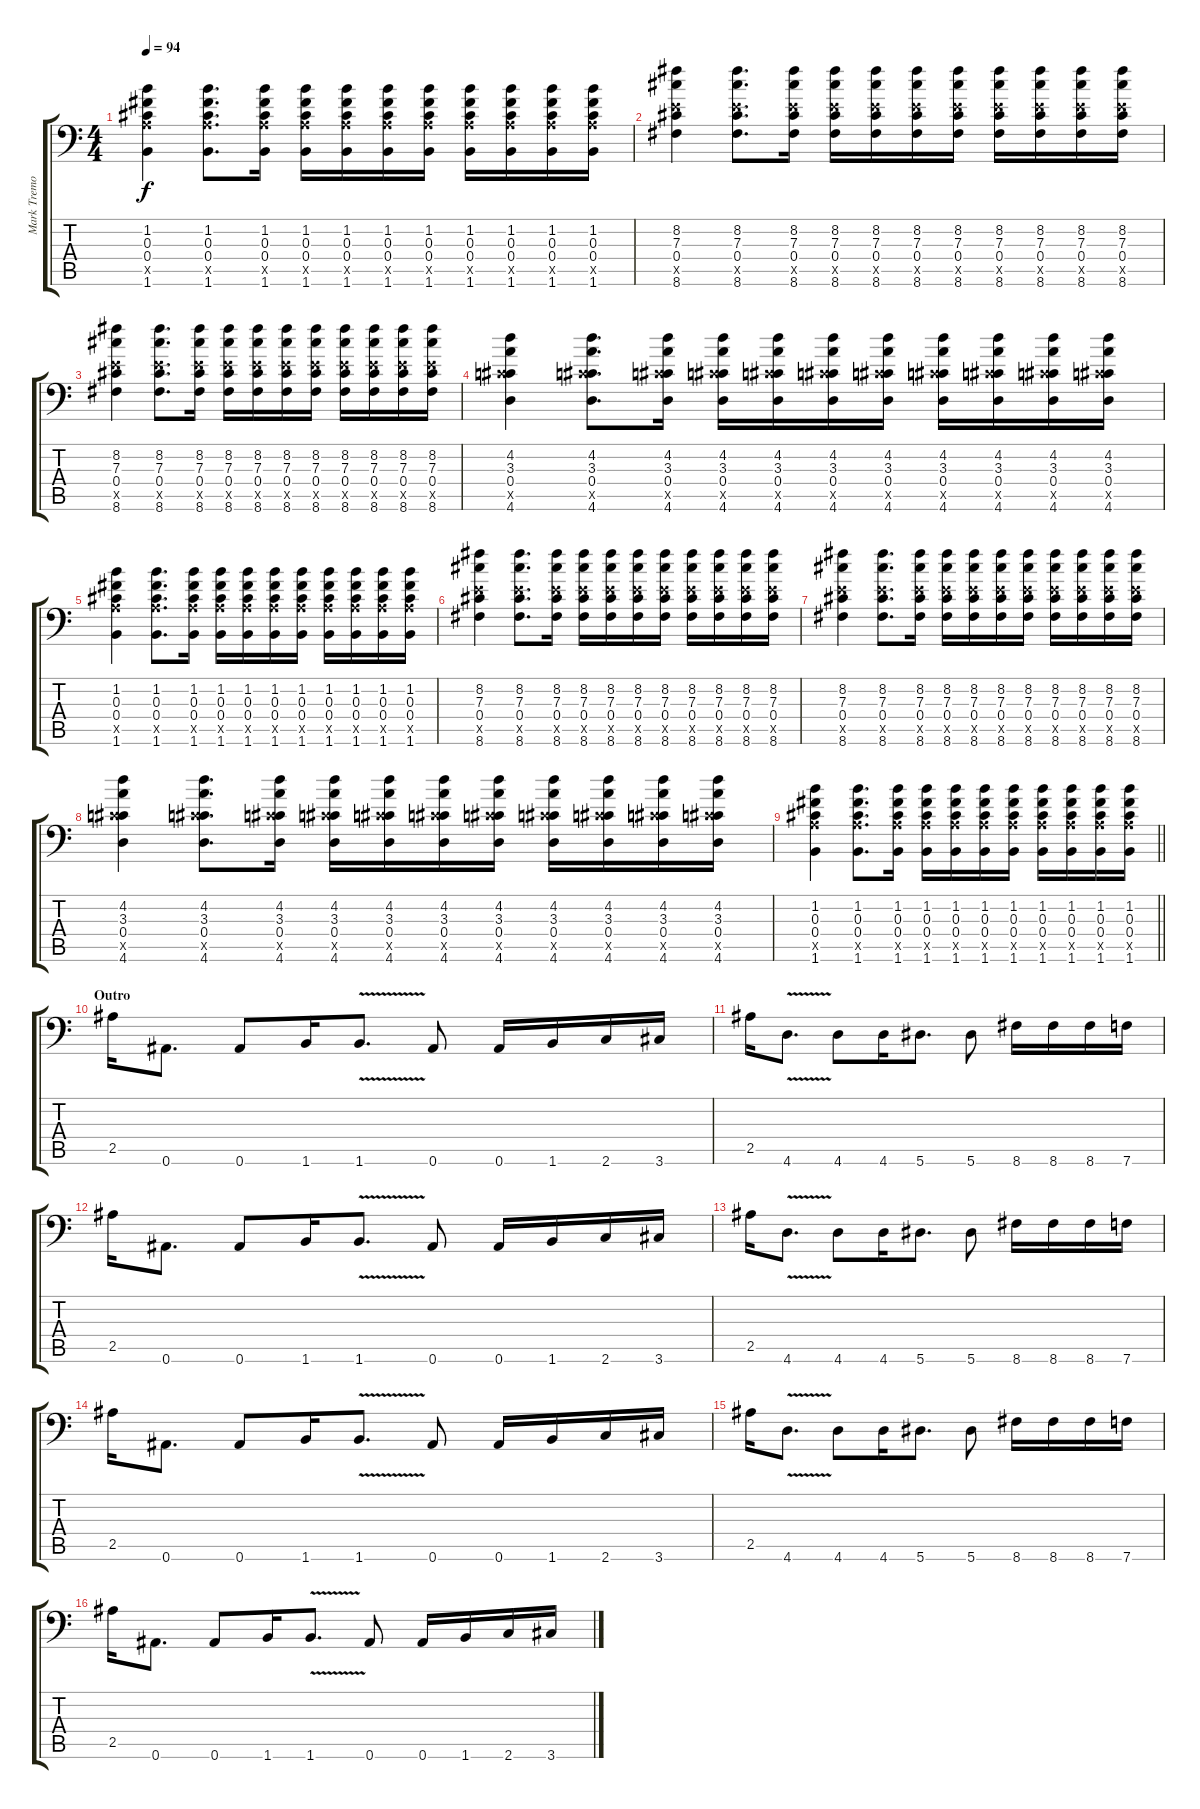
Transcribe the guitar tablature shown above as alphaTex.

\track ("Mark Tremonti" "Mark Tremo") {instrument distortionguitar}
\staff {score tabs}
\tuning (Eb4 Bb3 Gb3 Db3 Ab2 Bb1) {hide}
\ts (4 4)
\tempo 94
\clef f4
\ks c
(1.2 0.3 0.4 1.5{x} 1.6).4{dy f} (1.2 0.3 0.4 1.5{x} 1.6).8{d} (1.2 0.3 0.4 1.5{x} 1.6).16 (1.2 0.3 0.4 1.5{x} 1.6).16 (1.2 0.3 0.4 1.5{x} 1.6).16 (1.2 0.3 0.4 1.5{x} 1.6).16 (1.2 0.3 0.4 1.5{x} 1.6).16 (1.2 0.3 0.4 1.5{x} 1.6).16 (1.2 0.3 0.4 1.5{x} 1.6).16 (1.2 0.3 0.4 1.5{x} 1.6).16 (1.2 0.3 0.4 1.5{x} 1.6).16 |
(8.2 7.3 0.4 8.5{x} 8.6).4 (8.2 7.3 0.4 8.5{x} 8.6).8{d} (8.2 7.3 0.4 8.5{x} 8.6).16 (8.2 7.3 0.4 8.5{x} 8.6).16 (8.2 7.3 0.4 8.5{x} 8.6).16 (8.2 7.3 0.4 8.5{x} 8.6).16 (8.2 7.3 0.4 8.5{x} 8.6).16 (8.2 7.3 0.4 8.5{x} 8.6).16 (8.2 7.3 0.4 8.5{x} 8.6).16 (8.2 7.3 0.4 8.5{x} 8.6).16 (8.2 7.3 0.4 8.5{x} 8.6).16 |
(8.2 7.3 0.4 8.5{x} 8.6).4 (8.2 7.3 0.4 8.5{x} 8.6).8{d} (8.2 7.3 0.4 8.5{x} 8.6).16 (8.2 7.3 0.4 8.5{x} 8.6).16 (8.2 7.3 0.4 8.5{x} 8.6).16 (8.2 7.3 0.4 8.5{x} 8.6).16 (8.2 7.3 0.4 8.5{x} 8.6).16 (8.2 7.3 0.4 8.5{x} 8.6).16 (8.2 7.3 0.4 8.5{x} 8.6).16 (8.2 7.3 0.4 8.5{x} 8.6).16 (8.2 7.3 0.4 8.5{x} 8.6).16 |
(4.2 3.3 0.4 4.5{x} 4.6).4 (4.2 3.3 0.4 4.5{x} 4.6).8{d} (4.2 3.3 0.4 4.5{x} 4.6).16 (4.2 3.3 0.4 4.5{x} 4.6).16 (4.2 3.3 0.4 4.5{x} 4.6).16 (4.2 3.3 0.4 4.5{x} 4.6).16 (4.2 3.3 0.4 4.5{x} 4.6).16 (4.2 3.3 0.4 4.5{x} 4.6).16 (4.2 3.3 0.4 4.5{x} 4.6).16 (4.2 3.3 0.4 4.5{x} 4.6).16 (4.2 3.3 0.4 4.5{x} 4.6).16 |
(1.2 0.3 0.4 1.5{x} 1.6).4 (1.2 0.3 0.4 1.5{x} 1.6).8{d} (1.2 0.3 0.4 1.5{x} 1.6).16 (1.2 0.3 0.4 1.5{x} 1.6).16 (1.2 0.3 0.4 1.5{x} 1.6).16 (1.2 0.3 0.4 1.5{x} 1.6).16 (1.2 0.3 0.4 1.5{x} 1.6).16 (1.2 0.3 0.4 1.5{x} 1.6).16 (1.2 0.3 0.4 1.5{x} 1.6).16 (1.2 0.3 0.4 1.5{x} 1.6).16 (1.2 0.3 0.4 1.5{x} 1.6).16 |
(8.2 7.3 0.4 8.5{x} 8.6).4 (8.2 7.3 0.4 8.5{x} 8.6).8{d} (8.2 7.3 0.4 8.5{x} 8.6).16 (8.2 7.3 0.4 8.5{x} 8.6).16 (8.2 7.3 0.4 8.5{x} 8.6).16 (8.2 7.3 0.4 8.5{x} 8.6).16 (8.2 7.3 0.4 8.5{x} 8.6).16 (8.2 7.3 0.4 8.5{x} 8.6).16 (8.2 7.3 0.4 8.5{x} 8.6).16 (8.2 7.3 0.4 8.5{x} 8.6).16 (8.2 7.3 0.4 8.5{x} 8.6).16 |
(8.2 7.3 0.4 8.5{x} 8.6).4 (8.2 7.3 0.4 8.5{x} 8.6).8{d} (8.2 7.3 0.4 8.5{x} 8.6).16 (8.2 7.3 0.4 8.5{x} 8.6).16 (8.2 7.3 0.4 8.5{x} 8.6).16 (8.2 7.3 0.4 8.5{x} 8.6).16 (8.2 7.3 0.4 8.5{x} 8.6).16 (8.2 7.3 0.4 8.5{x} 8.6).16 (8.2 7.3 0.4 8.5{x} 8.6).16 (8.2 7.3 0.4 8.5{x} 8.6).16 (8.2 7.3 0.4 8.5{x} 8.6).16 |
(4.2 3.3 0.4 4.5{x} 4.6).4 (4.2 3.3 0.4 4.5{x} 4.6).8{d} (4.2 3.3 0.4 4.5{x} 4.6).16 (4.2 3.3 0.4 4.5{x} 4.6).16 (4.2 3.3 0.4 4.5{x} 4.6).16 (4.2 3.3 0.4 4.5{x} 4.6).16 (4.2 3.3 0.4 4.5{x} 4.6).16 (4.2 3.3 0.4 4.5{x} 4.6).16 (4.2 3.3 0.4 4.5{x} 4.6).16 (4.2 3.3 0.4 4.5{x} 4.6).16 (4.2 3.3 0.4 4.5{x} 4.6).16 |
\barLineRight lightlight
(1.2 0.3 0.4 1.5{x} 1.6).4 (1.2 0.3 0.4 1.5{x} 1.6).8{d} (1.2 0.3 0.4 1.5{x} 1.6).16 (1.2 0.3 0.4 1.5{x} 1.6).16 (1.2 0.3 0.4 1.5{x} 1.6).16 (1.2 0.3 0.4 1.5{x} 1.6).16 (1.2 0.3 0.4 1.5{x} 1.6).16 (1.2 0.3 0.4 1.5{x} 1.6).16 (1.2 0.3 0.4 1.5{x} 1.6).16 (1.2 0.3 0.4 1.5{x} 1.6).16 (1.2 0.3 0.4 1.5{x} 1.6).16 |
\section ("" "Outro")
2.5.16 0.6.8{d} 0.6.8 1.6.16 1.6{v}.8{d} 0.6.8 0.6.16 1.6.16 2.6.16 3.6.16 |
2.5.16 4.6{v}.8{d} 4.6.8 4.6.16 5.6.8{d} 5.6.8 8.6.16 8.6.16 8.6.16 7.6.16 |
2.5.16 0.6.8{d} 0.6.8 1.6.16 1.6{v}.8{d} 0.6.8 0.6.16 1.6.16 2.6.16 3.6.16 |
2.5.16 4.6{v}.8{d} 4.6.8 4.6.16 5.6.8{d} 5.6.8 8.6.16 8.6.16 8.6.16 7.6.16 |
2.5.16 0.6.8{d} 0.6.8 1.6.16 1.6{v}.8{d} 0.6.8 0.6.16 1.6.16 2.6.16 3.6.16 |
2.5.16 4.6{v}.8{d} 4.6.8 4.6.16 5.6.8{d} 5.6.8 8.6.16 8.6.16 8.6.16 7.6.16 |
2.5.16 0.6.8{d} 0.6.8 1.6.16 1.6{v}.8{d} 0.6.8 0.6.16 1.6.16 2.6.16 3.6.16
